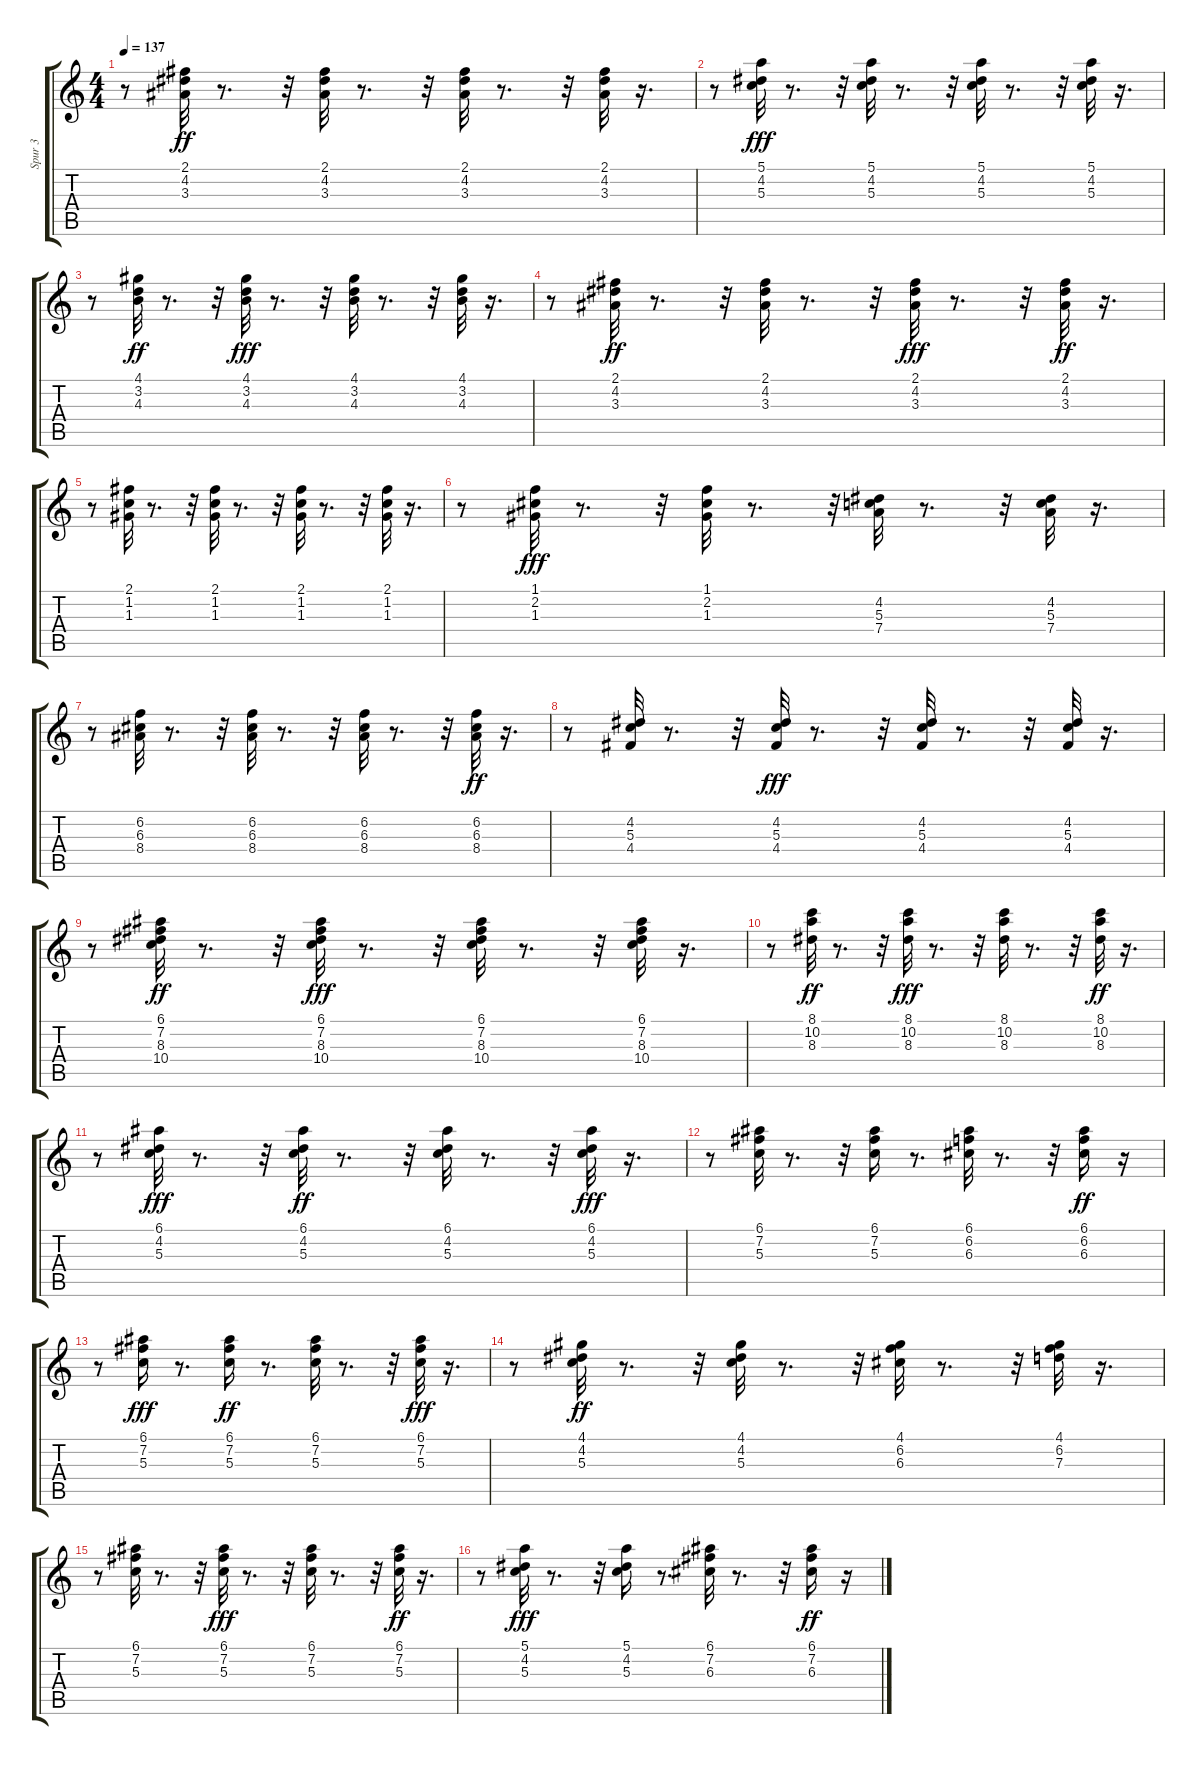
\track ("Spur 3" "Spur 3") {instrument acousticguitarnylon}
\staff {score tabs}
\tuning (E4 B3 G3 D3 A2 E2) {hide}
\ts (4 4)
\tempo 137
\clef g2
\ks c
r.8{dy ff} (2.1 4.2 3.3).32 r.8{d} r.32 (2.1 4.2 3.3).32 r.8{d} r.32 (2.1 4.2 3.3).32 r.8{d} r.32 (2.1 4.2 3.3).32 r.16{d} |
r.8 (5.1 4.2 5.3).32{dy fff} r.8{d} r.32 (5.1 4.2 5.3).32 r.8{d} r.32 (5.1 4.2 5.3).32 r.8{d} r.32 (5.1 4.2 5.3).32 r.16{d} |
r.8 (4.1 3.2 4.3).32{dy ff} r.8{d} r.32 (4.1 3.2 4.3).32{dy fff} r.8{d} r.32 (4.1 3.2 4.3).32 r.8{d} r.32 (4.1 3.2 4.3).32 r.16{d} |
r.8 (2.1 4.2 3.3).32{dy ff} r.8{d} r.32 (2.1 4.2 3.3).32 r.8{d} r.32 (2.1 4.2 3.3).32{dy fff} r.8{d} r.32 (2.1 4.2 3.3).32{dy ff} r.16{d} |
r.8 (2.1 1.2 1.3).32 r.8{d} r.32 (2.1 1.2 1.3).32 r.8{d} r.32 (2.1 1.2 1.3).32 r.8{d} r.32 (2.1 1.2 1.3).32 r.16{d} |
r.8 (1.1 2.2 1.3).32{dy fff} r.8{d} r.32 (1.1 2.2 1.3).32 r.8{d} r.32 (4.2 5.3 7.4).32 r.8{d} r.32 (4.2 5.3 7.4).32 r.16{d} |
r.8 (6.2 6.3 8.4).32 r.8{d} r.32 (6.2 6.3 8.4).32 r.8{d} r.32 (6.2 6.3 8.4).32 r.8{d} r.32 (6.2 6.3 8.4).32{dy ff} r.16{d} |
r.8 (4.2 5.3 4.4).32 r.8{d} r.32 (4.2 5.3 4.4).32{dy fff} r.8{d} r.32 (4.2 5.3 4.4).32 r.8{d} r.32 (4.2 5.3 4.4).32 r.16{d} |
r.8 (6.1 7.2 8.3 10.4).32{dy ff} r.8{d} r.32 (6.1 7.2 8.3 10.4).32{dy fff} r.8{d} r.32 (6.1 7.2 8.3 10.4).32 r.8{d} r.32 (6.1 7.2 8.3 10.4).32 r.16{d} |
r.8 (8.1 10.2 8.3).32{dy ff} r.8{d} r.32 (8.1 10.2 8.3).32{dy fff} r.8{d} r.32 (8.1 10.2 8.3).32 r.8{d} r.32 (8.1 10.2 8.3).32{dy ff} r.16{d} |
r.8 (6.1 4.2 5.3).32{dy fff} r.8{d} r.32 (6.1 4.2 5.3).32{dy ff} r.8{d} r.32 (6.1 4.2 5.3).32 r.8{d} r.32 (6.1 4.2 5.3).32{dy fff} r.16{d} |
r.8 (6.1 7.2 5.3).32 r.8{d} r.32 (6.1 7.2 5.3).16 r.8{d} (6.1 6.2 6.3).32 r.8{d} r.32 (6.1 6.2 6.3).16{dy ff} r.16 |
r.8 (6.1 7.2 5.3).16{dy fff} r.8{d} (6.1 7.2 5.3).16{dy ff} r.8{d} (6.1 7.2 5.3).32 r.8{d} r.32 (6.1 7.2 5.3).32{dy fff} r.16{d} |
r.8 (4.1 4.2 5.3).32{dy ff} r.8{d} r.32 (4.1 4.2 5.3).32 r.8{d} r.32 (4.1 6.2 6.3).32 r.8{d} r.32 (4.1 6.2 7.3).32 r.16{d} |
r.8 (6.1 7.2 5.3).32 r.8{d} r.32 (6.1 7.2 5.3).32{dy fff} r.8{d} r.32 (6.1 7.2 5.3).32 r.8{d} r.32 (6.1 7.2 5.3).32{dy ff} r.16{d} |
r.8 (5.1 4.2 5.3).32{dy fff} r.8{d} r.32 (5.1 4.2 5.3).16 r.8{d} (6.1 7.2 6.3).32 r.8{d} r.32 (6.1 7.2 6.3).16{dy ff} r.16
